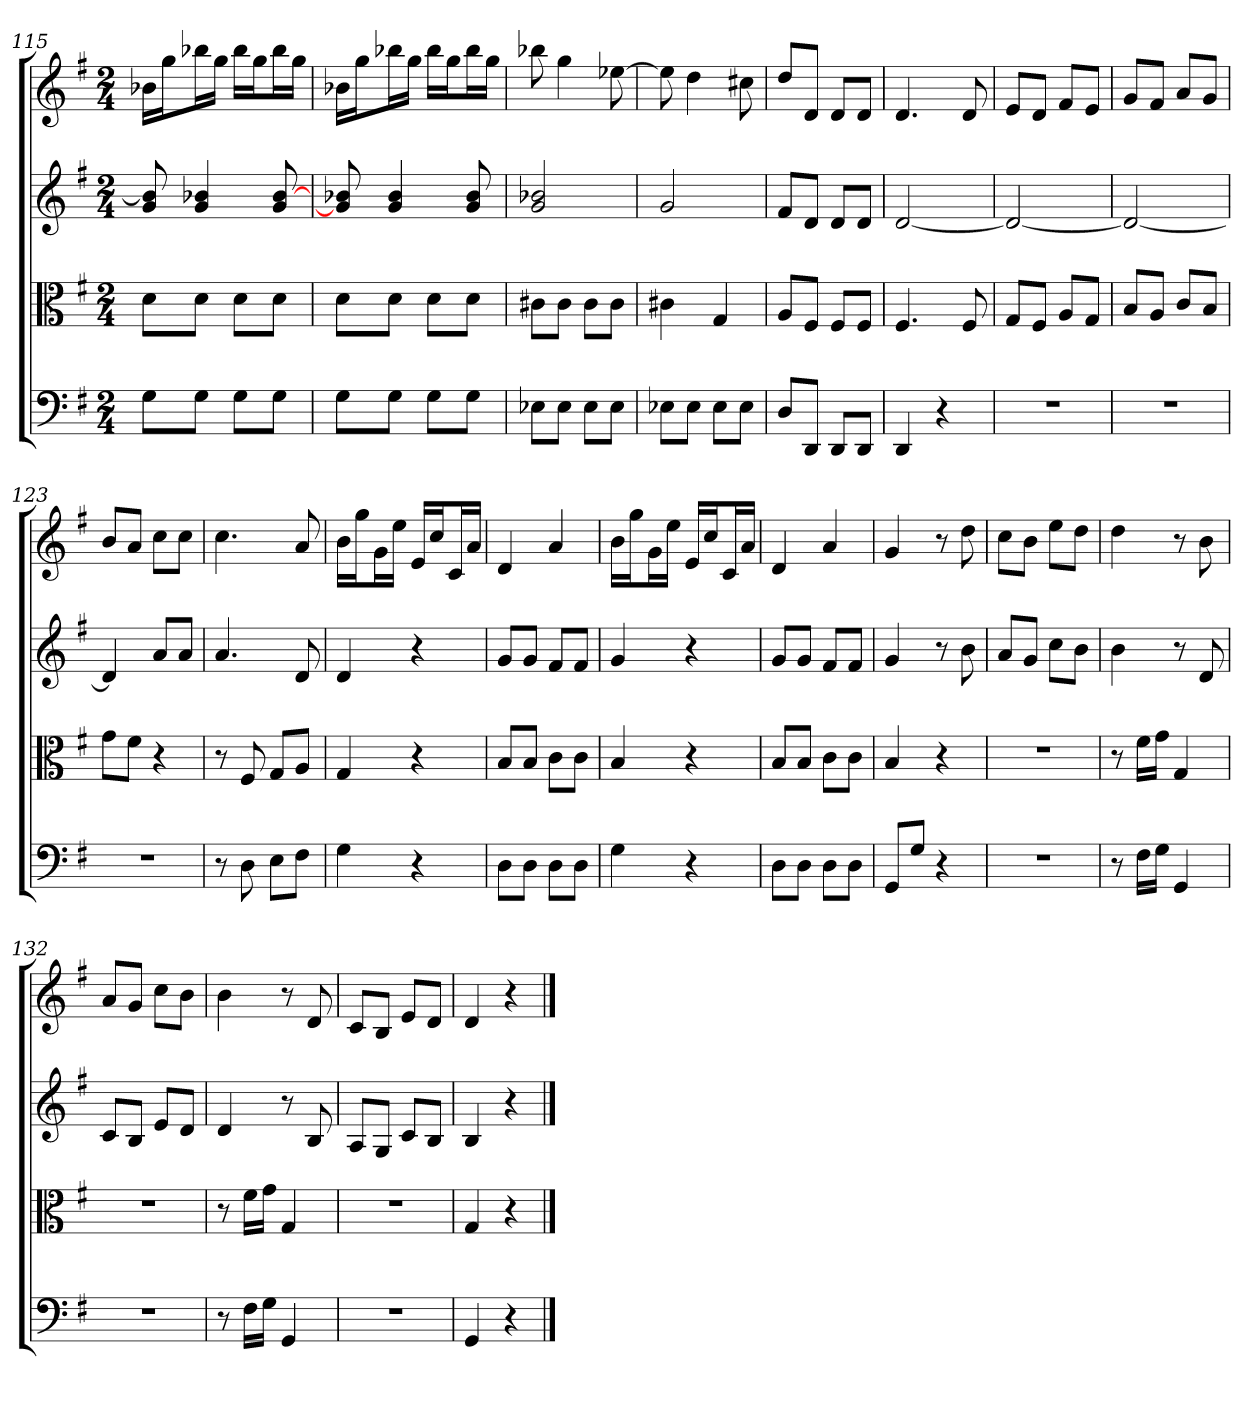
**kern	**kern	**kern	**kern
*part4	*part3	*part2	*part1
*staff4	*staff3	*staff2	*staff1
*clefF4	*clefC3	*	*
*k[f#]	*k[f#]	*k[f#]	*k[f#]
*G:	*G:	*G:	*G:
*M2/4	*M2/4	*M2/4	*M2/4
=115	=115	=115	=115
8G\L	8d\L	8g 8b-]	16b-XLL
.	.	.	16ggJ
8G\J	8d\J	4g 4b-X	16bb-XL
.	.	.	16ggJJ
8G\L	8d\L	.	16bb-LL
.	.	.	16ggJ
8G\J	8d\J	8g [8b-	16bb-L
.	.	.	16ggJJ
=116	=116	=116	=116
8G\L	8d\L	8g] 8b-X	16b-XLL
.	.	.	16ggJ
8G\J	8d\J	4g 4b-	16bb-XL
.	.	.	16ggJJ
8G\L	8d\L	.	16bb-LL
.	.	.	16ggJ
8G\J	8d\J	8g 8b-	16bb-L
.	.	.	16ggJJ
=117	=117	=117	=117
8E-X\L	8c#X\L	2g 2b-X	8bb-X
8E-\J	8c#\J	.	4gg
8E-\L	8c#\L	.	.
8E-\J	8c#\J	.	[8ee-X
=118	=118	=118	=118
8E-X\L	4c#X	2g	8ee-]
8E-\J	.	.	4dd
8E-\L	4G	.	.
8E-\J	.	.	8cc#X
=119	=119	=119	=119
8D/L	8A/L	8f#L	8ddL
8DD/J	8F#/J	8dJ	8dJ
8DD/L	8F#/L	8dL	8dL
8DD/J	8F#/J	8dJ	8dJ
=120	=120	=120	=120
4DD	4.F#	[2d	4.d
4r	.	.	.
.	8F#	.	8d
=121	=121	=121	=121
2r	8G/L	2d_	8eL
.	8F#/J	.	8dJ
.	8A/L	.	8f#L
.	8G/J	.	8eJ
=122	=122	=122	=122
2r	8B/L	2d_	8gL
.	8A/J	.	8f#J
.	8c/L	.	8aL
.	8B/J	.	8gJ
=123	=123	=123	=123
2r	8g\L	4d]	8bL
.	8f#\J	.	8aJ
.	4r	8aL	8ccL
.	.	8aJ	8ccJ
=124	=124	=124	=124
8r	8r	4.a	4.cc
8D	8F#	.	.
8E\L	8G/L	.	.
8F#\J	8A/J	8d	8a
=125	=125	=125	=125
4G	4G	4d	16bLL
.	.	.	16ggJ
.	.	.	16gL
.	.	.	16eeJJ
4r	4r	4r	16eLL
.	.	.	16ccJ
.	.	.	16cL
.	.	.	16aJJ
=126	=126	=126	=126
8D\L	8B/L	8gL	4d
8D\J	8B/J	8gJ	.
8D\L	8c\L	8f#L	4a
8D\J	8c\J	8f#J	.
=127	=127	=127	=127
4G	4B	4g	16bLL
.	.	.	16ggJ
.	.	.	16gL
.	.	.	16eeJJ
4r	4r	4r	16eLL
.	.	.	16ccJ
.	.	.	16cL
.	.	.	16aJJ
=128	=128	=128	=128
8D\L	8B/L	8gL	4d
8D\J	8B/J	8gJ	.
8D\L	8c\L	8f#L	4a
8D\J	8c\J	8f#J	.
=129	=129	=129	=129
8GG/L	4B	4g	4g
8G/J	.	.	.
4r	4r	8r	8r
.	.	8b	8dd
=130	=130	=130	=130
2r	2r	8aL	8ccL
.	.	8gJ	8bJ
.	.	8ccL	8eeL
.	.	8bJ	8ddJ
=131	=131	=131	=131
8r	8r	4b	4dd
16F#\LL	16f#\LL	.	.
16G\JJ	16g\JJ	.	.
4GG	4G	8r	8r
.	.	8d	8b
=132	=132	=132	=132
2r	2r	8cL	8aL
.	.	8BJ	8gJ
.	.	8eL	8ccL
.	.	8dJ	8bJ
=133	=133	=133	=133
8r	8r	4d	4b
16F#\LL	16f#\LL	.	.
16G\JJ	16g\JJ	.	.
4GG	4G	8r	8r
.	.	8B	8d
=134	=134	=134	=134
2r	2r	8AL	8cL
.	.	8GJ	8BJ
.	.	8cL	8eL
.	.	8BJ	8dJ
=135	=135	=135	=135
4GG	4G	4B	4d
4r	4r	4r	4r
==	==	==	==
*-	*-	*-	*-
